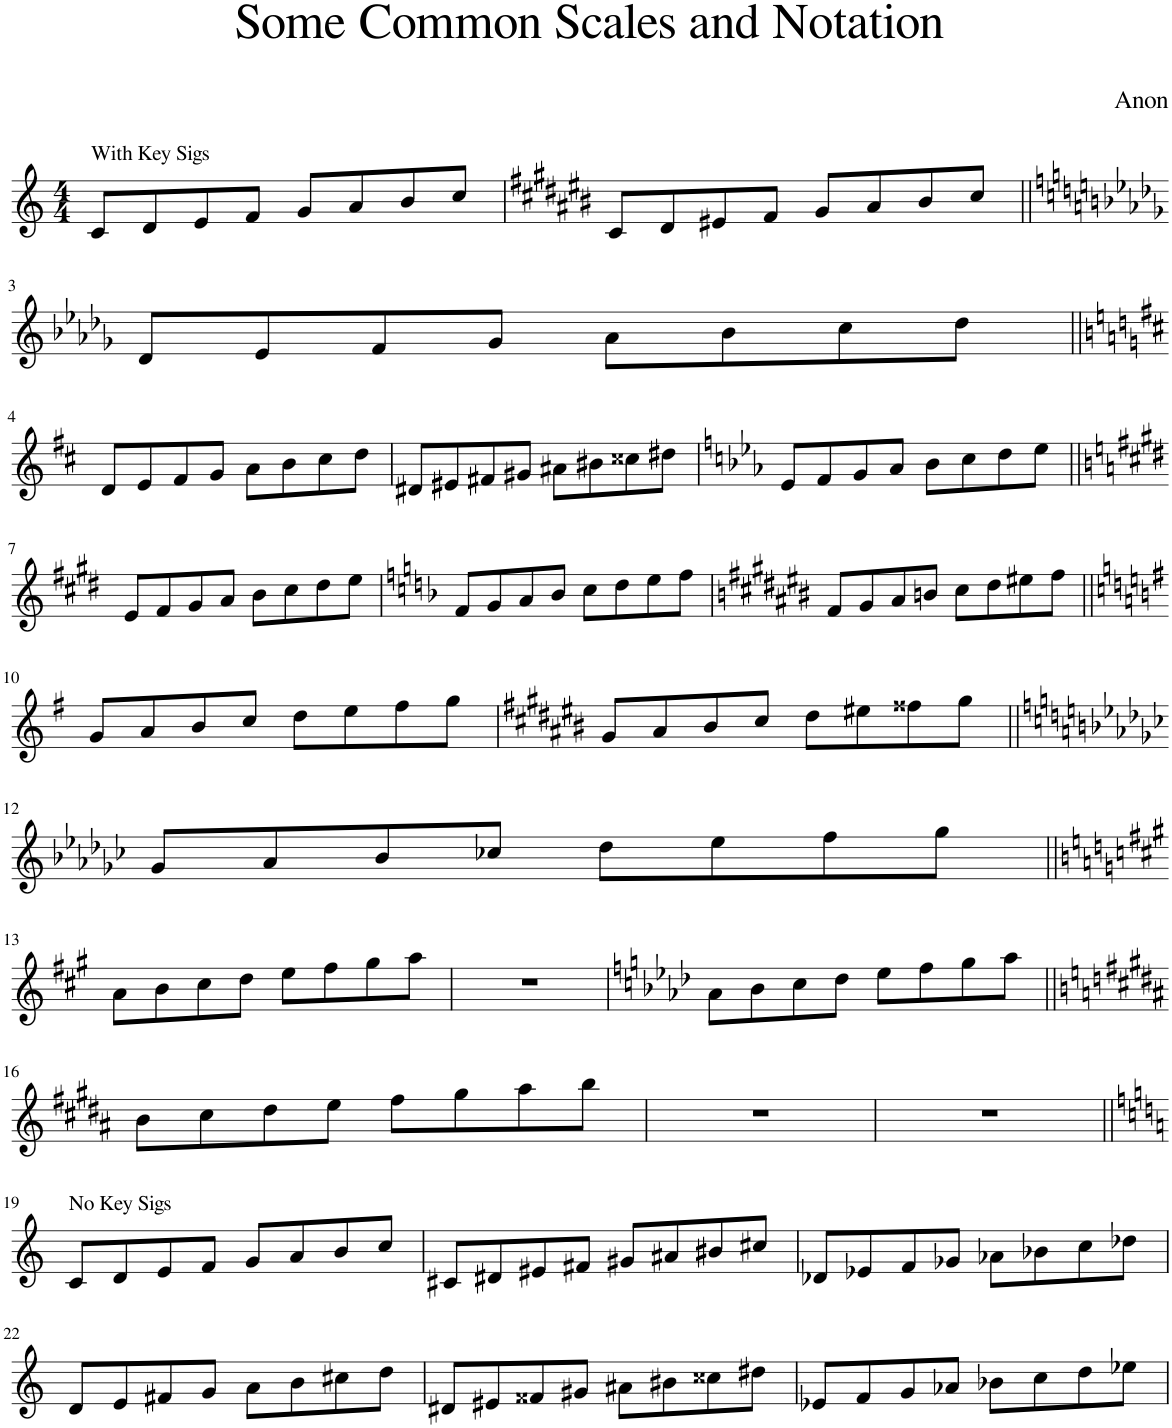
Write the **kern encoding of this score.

**kern
*part1
*staff1
*I"Voice
*clefG2
*k[]
*M4/4
=1
!LO:TX:a:t=With Key Sigs
8c/L
8d/
8e/
8f/J
8g/L
8a/
8b/
8cc/J
=2
*k[f#c#g#d#a#e#b#]
8c#/L
8d#/
8e#X/
8f#/J
8g#/L
8a#/
8b#/
8cc#/J
!!LO:LB:g=z
=3||
*k[b-e-a-d-g-]
8d-/L
8e-/
8f/
8g-/J
8a-\L
8b-\
8cc\
8dd-\J
!!LO:LB:g=z
=4||
*k[f#c#]
8d/L
8e/
8f#/
8g/J
8a\L
8b\
8cc#\
8dd\J
=5
8d#X/L
8e#X/
8f#X/
8g#X/J
8a#X\L
8b#X\
8cc##X\
8dd#X\J
=6
*k[b-e-a-]
8e-/L
8f/
8g/
8a-/J
8b-\L
8cc\
8dd\
8ee-\J
!!LO:LB:g=z
=7||
*k[f#c#g#d#]
8e/L
8f#/
8g#/
8a/J
8b\L
8cc#\
8dd#\
8ee\J
=8
*k[b-]
8f/L
8g/
8a/
8b-/J
8cc\L
8dd\
8ee\
8ff\J
=9
*k[f#c#g#d#a#e#b#]
8f#/L
8g#/
8a#/
8bn/J
8cc#\L
8dd#\
8ee#X\
8ff#\J
!!LO:LB:g=z
=10||
*k[f#]
8g/L
8a/
8b/
8cc/J
8dd\L
8ee\
8ff#\
8gg\J
=11
*k[f#c#g#d#a#e#b#]
8g#/L
8a#/
8b#/
8cc#/J
8dd#\L
8ee#X\
8ff##X\
8gg#\J
!!LO:LB:g=z
=12||
*k[b-e-a-d-g-c-]
8g-/L
8a-/
8b-/
8cc-X/J
8dd-\L
8ee-\
8ff\
8gg-\J
!!LO:LB:g=z
=13||
*k[f#c#g#]
8a\L
8b\
8cc#\
8dd\J
8ee\L
8ff#\
8gg#\
8aa\J
=14
1r
=15
*k[b-e-a-d-]
8a-\L
8b-\
8cc\
8dd-\J
8ee-\L
8ff\
8gg\
8aa-\J
!!LO:LB:g=z
=16||
*k[f#c#g#d#a#]
8b\L
8cc#\
8dd#\
8ee\J
8ff#\L
8gg#\
8aa#\
8bb\J
=17
1r
=18
1r
!!LO:LB:g=z
=19||
*k[]
!LO:TX:a:t=No Key Sigs
8c/L
8d/
8e/
8f/J
8g/L
8a/
8b/
8cc/J
=20
8c#X/L
8d#X/
8e#X/
8f#X/J
8g#X/L
8a#X/
8b#X/
8cc#X/J
=21
8d-X/L
8e-X/
8f/
8g-X/J
8a-X\L
8b-X\
8cc\
8dd-X\J
!!LO:LB:g=z
=22
8d/L
8e/
8f#X/
8g/J
8a\L
8b\
8cc#X\
8dd\J
=23
8d#X/L
8e#X/
8f##X/
8g#X/J
8a#X\L
8b#X\
8cc##X\
8dd#X\J
=24
8e-X/L
8f/
8g/
8a-X/J
8b-X\L
8cc\
8dd\
8ee-X\J
=
*-
